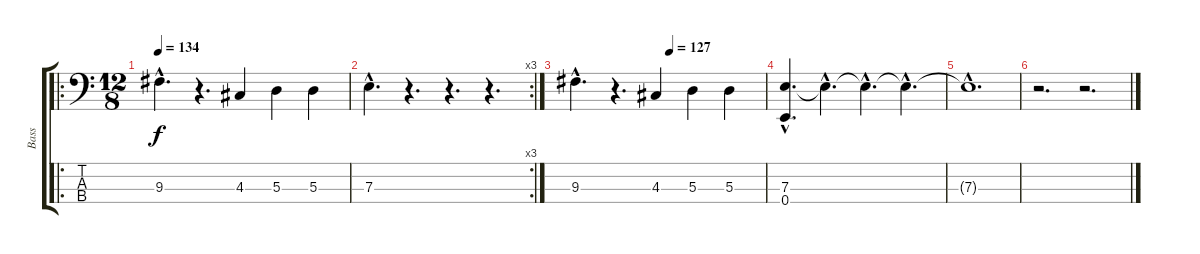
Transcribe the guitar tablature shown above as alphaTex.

\track ("Bass" "Bass") {instrument electricbassfinger}
\staff {score tabs}
\tuning (G2 D2 A1 E1) {hide}
\ro
\ts (12 8)
\tempo 134
\clef f4
\ks c
9.3{hac}.4{d dy f} r.4{d} 4.3.4 5.3.4 5.3.4 |
\rc 3
7.3{hac}.4{d} r.4{d} r.4{d} r.4{d} |
\tempo (127 0.5)
9.3{hac}.4{d} r.4{d} 4.3.4 5.3.4 5.3.4 |
(7.3{hac} 0.4{hac}).4{d} 7.3{hac t}.4{d} 7.3{hac t}.4{d} 7.3{hac t}.4{d} |
7.3{hac t}.1{d} |
r.2{d} r.2{d}
